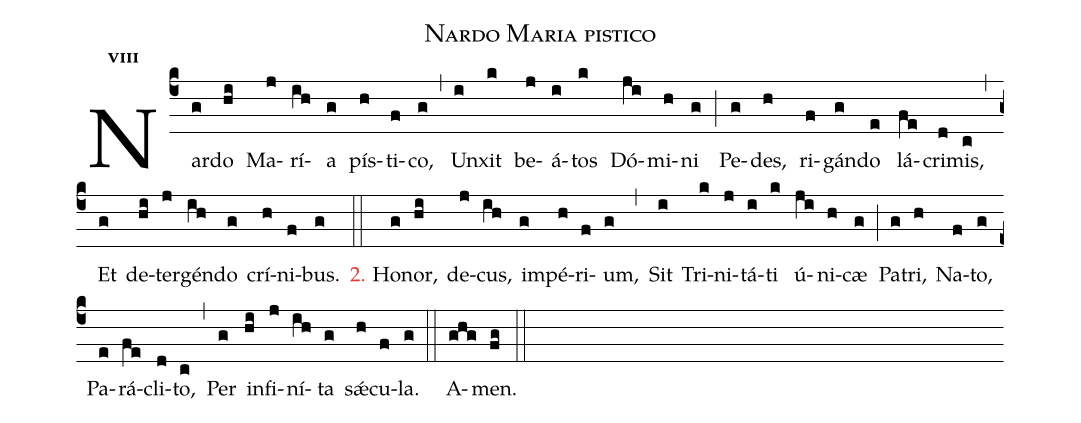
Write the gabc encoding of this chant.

name:Nardo Maria pistico;
office-part:hy;
mode:8;
%%
initial-style: 1;
name: Nardo Maria pistico;
mode: 8;
office-part: Hymnus;
annotation: Hymn.;
annotation: viii;
nabc-lines: 1;
%%
(c4) Nar(g)do(hi) Ma(j)rí(ih)a(g) pís(h)ti(f)co,(g) (,)
Un(i)xit(k) be(j)á(i)tos(k) Dó(ji)mi(h)ni(g) (;)
Pe(g)des,(h) ri(f)gán(g)do(e) lá(fe)cri(d)mis,(c) (,)
Et(g) de(hi)ter(j)gén(ih)do(g) crí(h)ni(f)bus.(g) (::)

<c>2.</c> Ho(g)nor,(hi) de(j)cus,(ih) im(g)pé(h)ri(f)um,(g) (,)
Sit(i) Tri(k)ni(j)tá(i)ti(k) ú(ji)ni(h)cæ(g) (;)
Pa(g)tri,(h) Na(f)to,(g) Pa(e)rá(fe)cli(d)to,(c) (,)
Per(g) in(hi)fi(j)ní(ih)ta(g) sǽ(h)cu(f)la.(g) (::)

A(ghg)men.(fg) (::)
